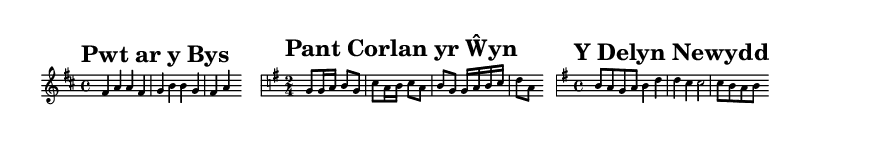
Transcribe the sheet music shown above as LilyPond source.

\version "2.24.2" 

\paper {
  #(set-paper-size "a5")
  ragged-right = ##t  % Aligns scores to the left
  indent = 0
}

\score {
  \new Staff \relative  d' {
    \magnifyStaff #0.5 
    \clef treble 

    \tempo "Pwt ar y Bys"
    \key d \major \time 4/4
    fis4 a a fis 
    g b b g
    fis4 a s4
    \stopStaff s4 s1 \startStaff 

    \tempo "Pant Corlan yr Ŵyn"
    \key g \major \time 2/4
    g8 g16 a b8 g c8 a16 b c8 a b8 g g16 a b c d8 a s8
    \stopStaff s8 s2 \startStaff

    \tempo "Y Delyn Newydd"
    \key g \major \time 4/4
    b8 a g a b4 d d c c2 c8 b a b s8
  }

  \layout{
    \context {
      \Score
      \override StaffGrouper.staff-staff-spacing = #'((basic-distance . 6) (padding . 1))
      \override StaffGrouper.staffgroup-staff-spacing = #'((basic-distance . 12) (padding . 2))
      \override VerticalAxisGroup.nonstaff-relatedstaff-spacing = #'((basic-distance . 0) (padding . 6))  
      \override SpacingSpanner.common-shortest-duration = #(ly:make-moment 1/2)
      \override TempoMark.font-size = #0.05
    }
  }
}